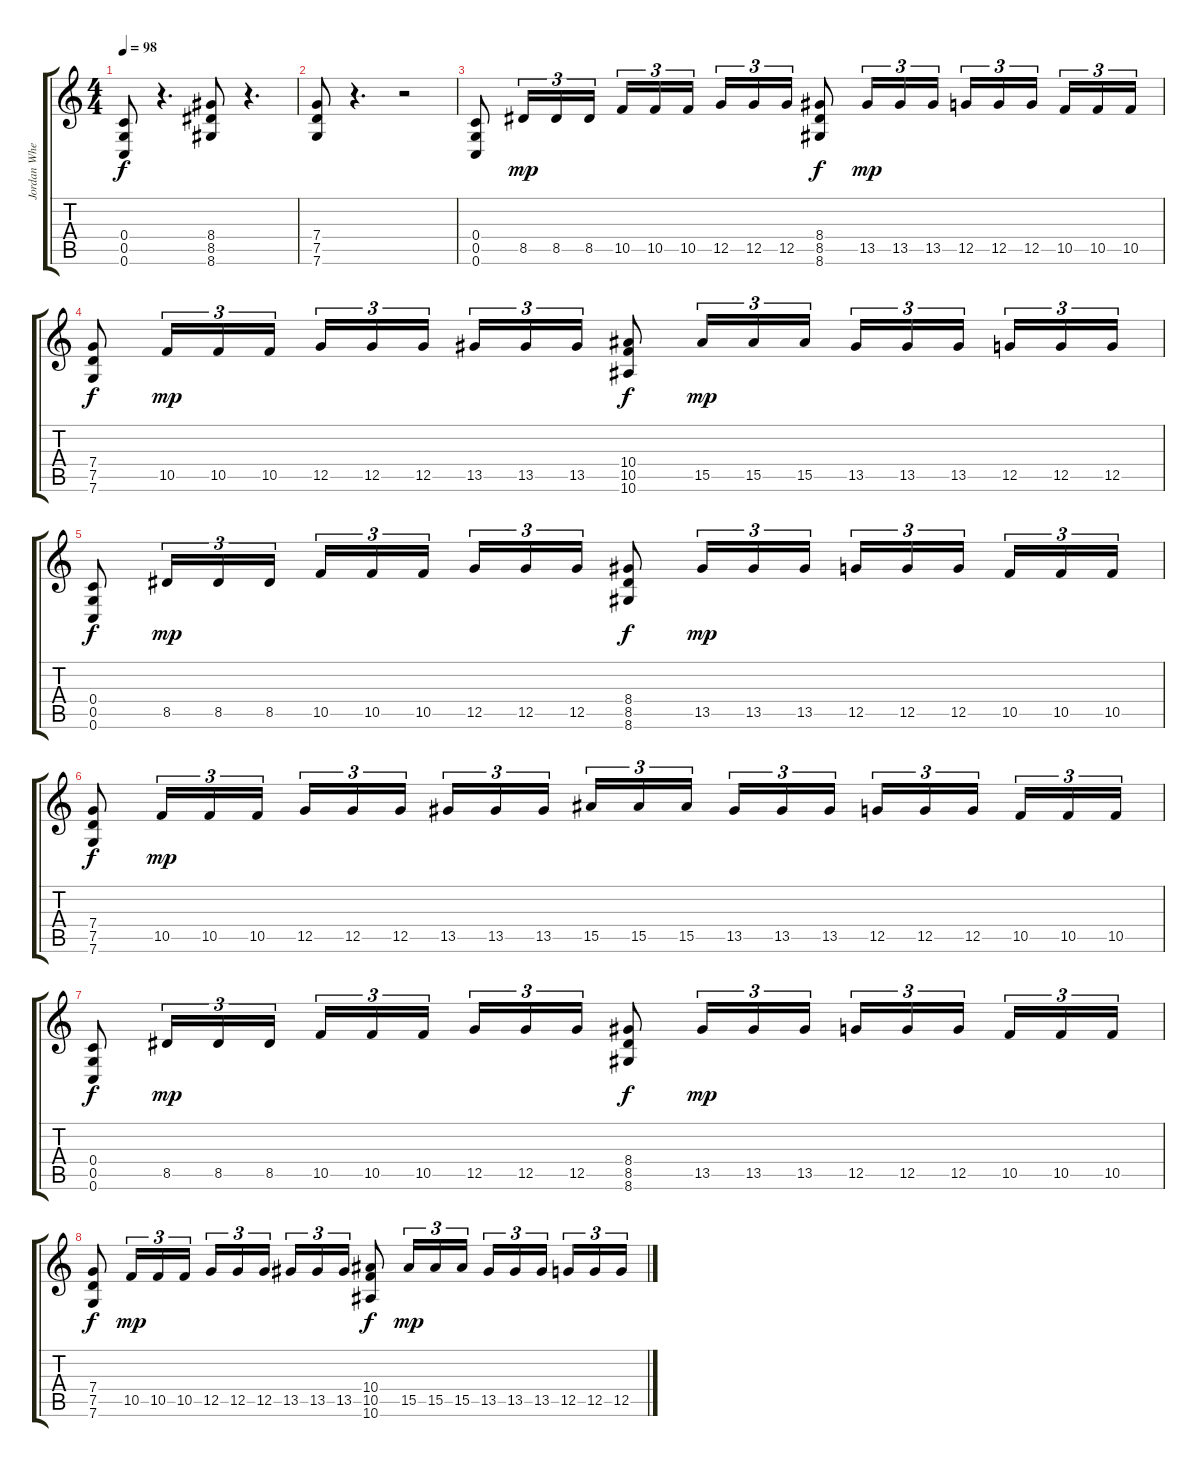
\track ("Jordan Whelan" "Jordan Whe") {instrument distortionguitar}
\staff {score tabs}
\tuning (D4 A4 F3 C3 G2 C2) {hide}
\ts (4 4)
\tempo 98
\clef g2
\ks c
(0.4 0.5 0.6).8{dy f instrument distortionguitar} r.4{d} (8.4 8.5 8.6).8 r.4{d} |
(7.4 7.5 7.6).8 r.4{d} r.2 |
(0.4 0.5 0.6).8{balance 4} 8.5.16{tu (3 2) dy mp} 8.5.16{tu (3 2)} 8.5.16{tu (3 2)} 10.5.16{tu (3 2)} 10.5.16{tu (3 2)} 10.5.16{tu (3 2) beam splitsecondary} 12.5.16{tu (3 2)} 12.5.16{tu (3 2)} 12.5.16{tu (3 2)} (8.4 8.5 8.6).8{dy f} 13.5.16{tu (3 2) dy mp} 13.5.16{tu (3 2)} 13.5.16{tu (3 2)} 12.5.16{tu (3 2)} 12.5.16{tu (3 2)} 12.5.16{tu (3 2) beam splitsecondary} 10.5.16{tu (3 2)} 10.5.16{tu (3 2)} 10.5.16{tu (3 2)} |
(7.4 7.5 7.6).8{dy f} 10.5.16{tu (3 2) dy mp} 10.5.16{tu (3 2)} 10.5.16{tu (3 2)} 12.5.16{tu (3 2)} 12.5.16{tu (3 2)} 12.5.16{tu (3 2) beam splitsecondary} 13.5.16{tu (3 2)} 13.5.16{tu (3 2)} 13.5.16{tu (3 2)} (10.4 10.5 10.6).8{dy f} 15.5.16{tu (3 2) dy mp} 15.5.16{tu (3 2)} 15.5.16{tu (3 2)} 13.5.16{tu (3 2)} 13.5.16{tu (3 2)} 13.5.16{tu (3 2) beam splitsecondary} 12.5.16{tu (3 2)} 12.5.16{tu (3 2)} 12.5.16{tu (3 2)} |
(0.4 0.5 0.6).8{dy f} 8.5.16{tu (3 2) dy mp} 8.5.16{tu (3 2)} 8.5.16{tu (3 2)} 10.5.16{tu (3 2)} 10.5.16{tu (3 2)} 10.5.16{tu (3 2) beam splitsecondary} 12.5.16{tu (3 2)} 12.5.16{tu (3 2)} 12.5.16{tu (3 2)} (8.4 8.5 8.6).8{dy f} 13.5.16{tu (3 2) dy mp} 13.5.16{tu (3 2)} 13.5.16{tu (3 2)} 12.5.16{tu (3 2)} 12.5.16{tu (3 2)} 12.5.16{tu (3 2) beam splitsecondary} 10.5.16{tu (3 2)} 10.5.16{tu (3 2)} 10.5.16{tu (3 2)} |
(7.4 7.5 7.6).8{dy f} 10.5.16{tu (3 2) dy mp} 10.5.16{tu (3 2)} 10.5.16{tu (3 2)} 12.5.16{tu (3 2)} 12.5.16{tu (3 2)} 12.5.16{tu (3 2) beam splitsecondary} 13.5.16{tu (3 2)} 13.5.16{tu (3 2)} 13.5.16{tu (3 2)} 15.5.16{tu (3 2)} 15.5.16{tu (3 2)} 15.5.16{tu (3 2) beam splitsecondary} 13.5.16{tu (3 2)} 13.5.16{tu (3 2)} 13.5.16{tu (3 2)} 12.5.16{tu (3 2)} 12.5.16{tu (3 2)} 12.5.16{tu (3 2) beam splitsecondary} 10.5.16{tu (3 2)} 10.5.16{tu (3 2)} 10.5.16{tu (3 2)} |
(0.4 0.5 0.6).8{dy f} 8.5.16{tu (3 2) dy mp} 8.5.16{tu (3 2)} 8.5.16{tu (3 2)} 10.5.16{tu (3 2)} 10.5.16{tu (3 2)} 10.5.16{tu (3 2) beam splitsecondary} 12.5.16{tu (3 2)} 12.5.16{tu (3 2)} 12.5.16{tu (3 2)} (8.4 8.5 8.6).8{dy f} 13.5.16{tu (3 2) dy mp} 13.5.16{tu (3 2)} 13.5.16{tu (3 2)} 12.5.16{tu (3 2)} 12.5.16{tu (3 2)} 12.5.16{tu (3 2) beam splitsecondary} 10.5.16{tu (3 2)} 10.5.16{tu (3 2)} 10.5.16{tu (3 2)} |
(7.4 7.5 7.6).8{dy f} 10.5.16{tu (3 2) dy mp} 10.5.16{tu (3 2)} 10.5.16{tu (3 2)} 12.5.16{tu (3 2)} 12.5.16{tu (3 2)} 12.5.16{tu (3 2) beam splitsecondary} 13.5.16{tu (3 2)} 13.5.16{tu (3 2)} 13.5.16{tu (3 2)} (10.4 10.5 10.6).8{dy f} 15.5.16{tu (3 2) dy mp} 15.5.16{tu (3 2)} 15.5.16{tu (3 2)} 13.5.16{tu (3 2)} 13.5.16{tu (3 2)} 13.5.16{tu (3 2) beam splitsecondary} 12.5.16{tu (3 2)} 12.5.16{tu (3 2)} 12.5.16{tu (3 2)}
